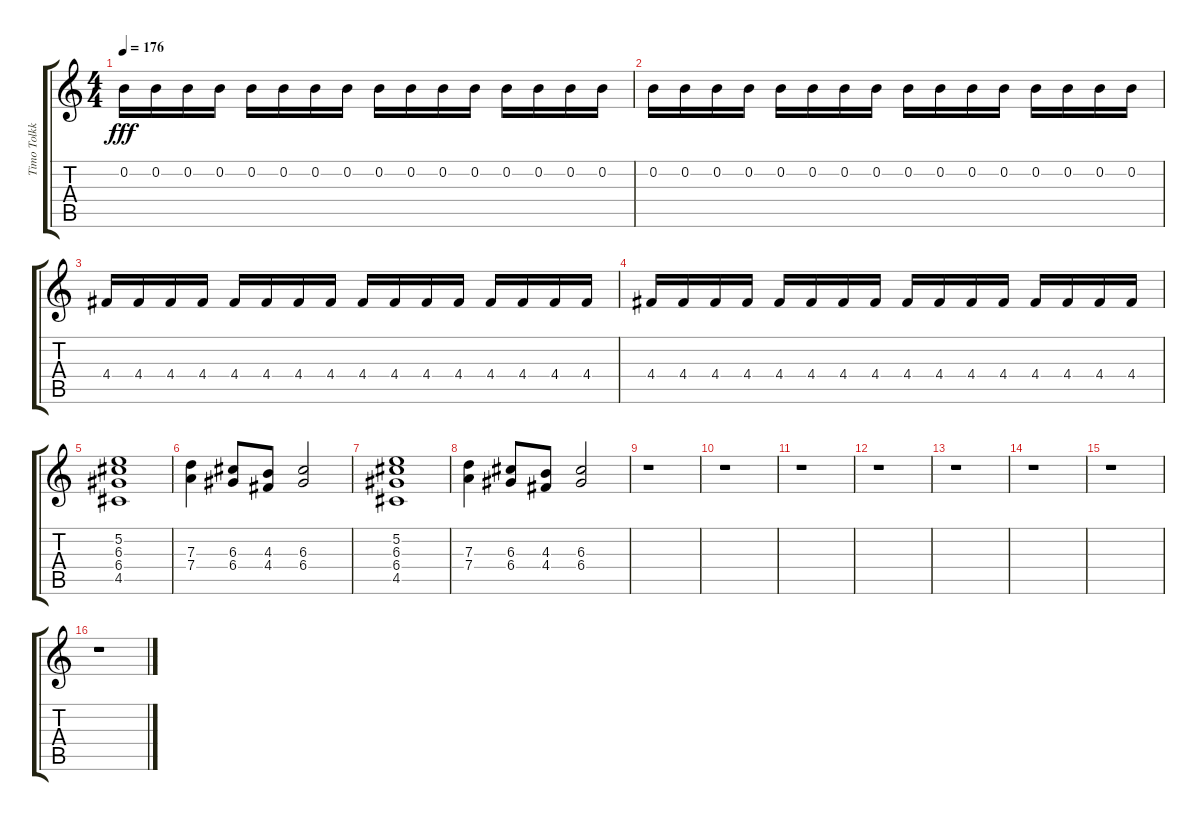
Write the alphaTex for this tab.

\track ("Timo Tolkki" "Timo Tolkk") {instrument overdrivenguitar}
\staff {score tabs}
\tuning (E4 B3 G3 D3 A2 E2) {hide}
\ts (4 4)
\tempo 176
\clef g2
\ks c
0.2.16{dy fff} 0.2.16 0.2.16 0.2.16 0.2.16 0.2.16 0.2.16 0.2.16 0.2.16 0.2.16 0.2.16 0.2.16 0.2.16 0.2.16 0.2.16 0.2.16 |
0.2.16 0.2.16 0.2.16 0.2.16 0.2.16 0.2.16 0.2.16 0.2.16 0.2.16 0.2.16 0.2.16 0.2.16 0.2.16 0.2.16 0.2.16 0.2.16 |
4.4.16 4.4.16 4.4.16 4.4.16 4.4.16 4.4.16 4.4.16 4.4.16 4.4.16 4.4.16 4.4.16 4.4.16 4.4.16 4.4.16 4.4.16 4.4.16 |
4.4.16 4.4.16 4.4.16 4.4.16 4.4.16 4.4.16 4.4.16 4.4.16 4.4.16 4.4.16 4.4.16 4.4.16 4.4.16 4.4.16 4.4.16 4.4.16 |
(5.2 6.3 6.4 4.5).1 |
(7.3 7.4).4 (6.3 6.4).8 (4.3 4.4).8 (6.3 6.4).2 |
(5.2 6.3 6.4 4.5).1 |
(7.3 7.4).4 (6.3 6.4).8 (4.3 4.4).8 (6.3 6.4).2 |
r.1 |
r.1 |
r.1 |
r.1 |
r.1 |
r.1 |
r.1 |
r.1
